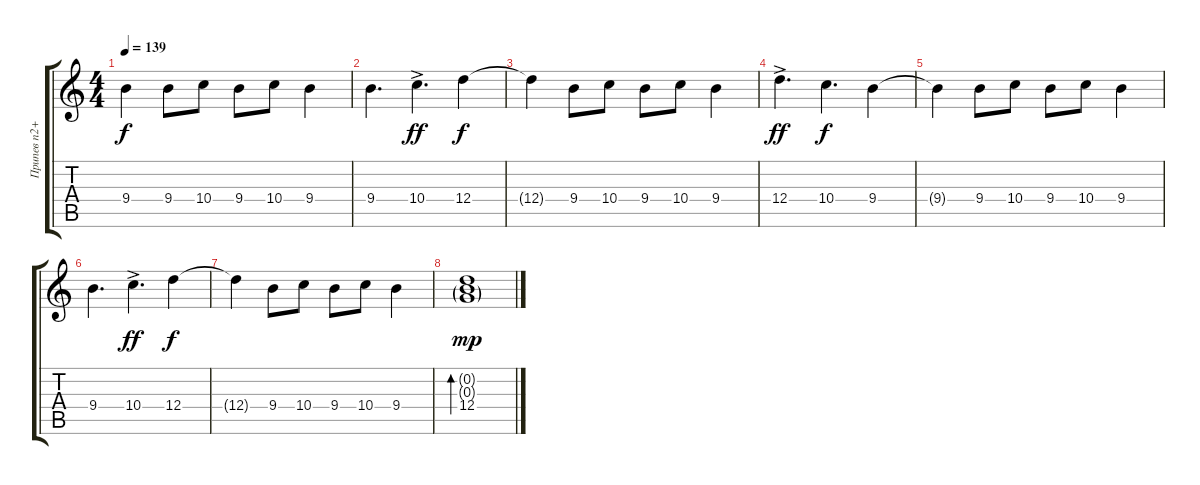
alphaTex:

\track ("Припев п2+фон" "Припев п2+") {instrument electricguitarjazz}
\staff {score tabs}
\tuning (E4 B3 G3 D3 A2 E2) {hide}
\ts (4 4)
\tempo 139
\clef g2
\ks c
9.4{t}.4{dy f} 9.4.8 10.4.8 9.4.8 10.4.8 9.4.4 |
9.4.4{d} 10.4{ac}.4{d dy ff} 12.4.4{dy f} |
12.4{t}.4 9.4.8 10.4.8 9.4.8 10.4.8 9.4.4 |
12.4{ac}.4{d dy ff} 10.4.4{d dy f} 9.4.4 |
9.4{t}.4 9.4.8 10.4.8 9.4.8 10.4.8 9.4.4 |
9.4.4{d} 10.4{ac}.4{d dy ff} 12.4.4{dy f} |
12.4{t}.4 9.4.8 10.4.8 9.4.8 10.4.8 9.4.4 |
(0.2{g} 0.3{g} 12.4).1{bd 480 dy mp}
